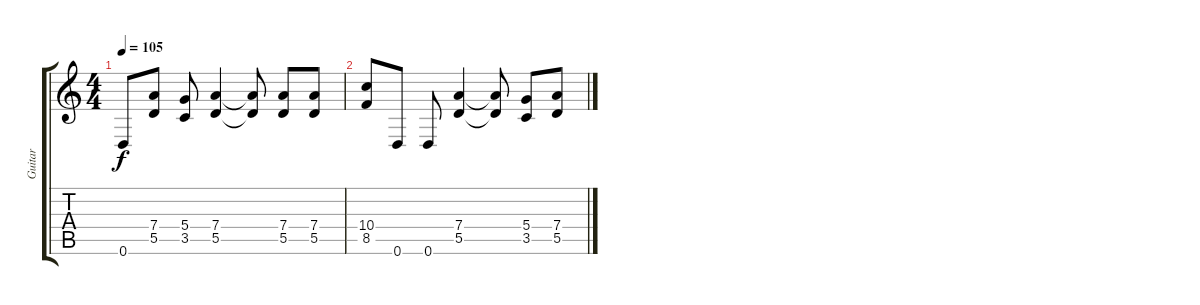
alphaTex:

\track ("Guitar" "Guitar") {instrument distortionguitar}
\staff {score tabs}
\tuning (E4 B3 G3 D3 A2 D2) {hide}
\ts (4 4)
\tempo 105
\clef g2
\ks c
0.6.8{dy f} (7.4 5.5).8 (5.4 3.5).8 (7.4 5.5).4 (7.4{t} 5.5{t}).8 (7.4 5.5).8 (7.4 5.5).8 |
(10.4 8.5).8 0.6.8 0.6.8 (7.4 5.5).4 (7.4{t} 5.5{t}).8 (5.4 3.5).8 (7.4 5.5).8
